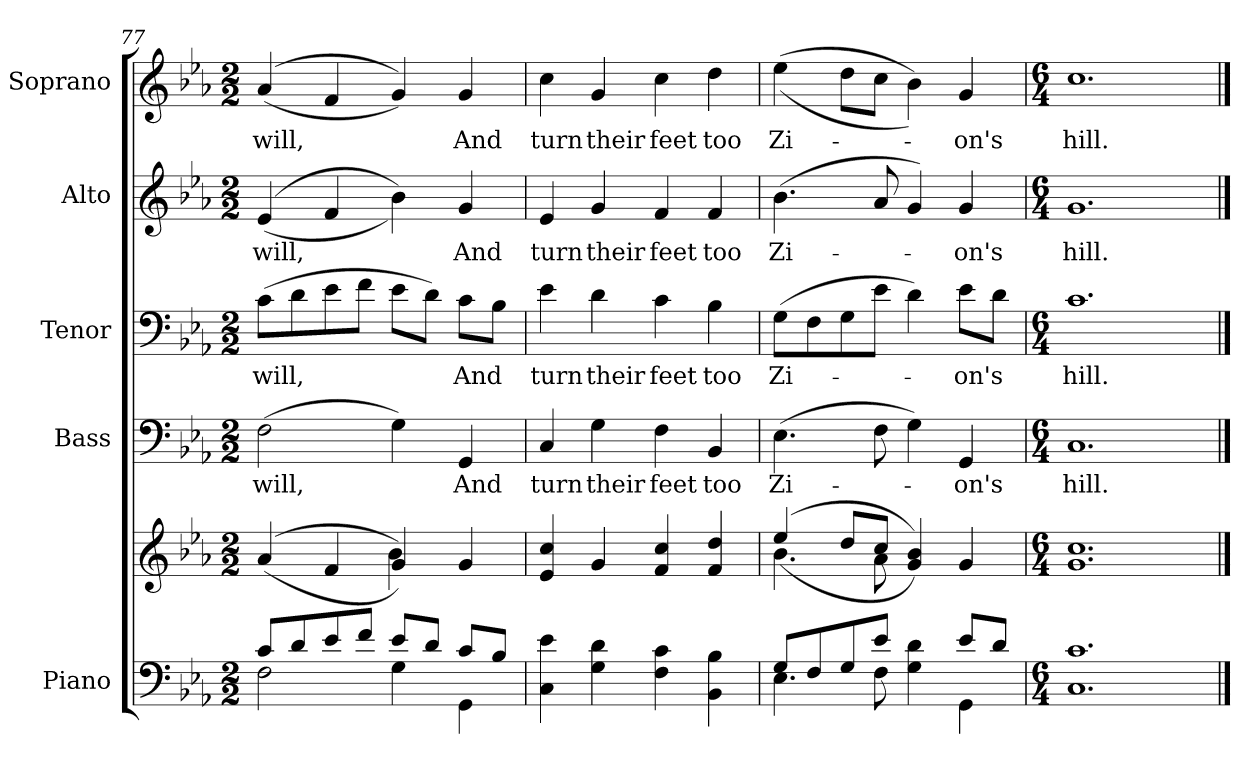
**kern	**kern	**kern	**text	**kern	**text	**kern	**text	**kern	**text
*part5	*part5	*part4	*part4	*part3	*part3	*part2	*part2	*part1	*part1
*staff6	*staff5	*staff4	*staff4	*staff3	*staff3	*staff2	*staff2	*staff1	*staff1
*I"Piano	*	*I"Bass	*	*I"Tenor	*	*I"Alto	*	*I"Soprano	*
*I'Pno.	*	*I'B.	*	*I'T.	*	*I'A.	*	*I'S.	*
*clefF4	*clefG2	*clefF4	*	*clefF4	*	*clefG2	*	*clefG2	*
*k[b-e-a-]	*k[b-e-a-]	*k[b-e-a-]	*	*k[b-e-a-]	*	*k[b-e-a-]	*	*k[b-e-a-]	*
*E-:	*E-:	*E-:	*	*E-:	*	*E-:	*	*E-:	*
*M2/2	*M2/2	*M2/2	*	*M2/2	*	*M2/2	*	*M2/2	*
=77	=77	=77	=77	=77	=77	=77	=77	=77	=77
*^	*^	*	*	*	*	*	*	*	*
!	!	!	!	!	!LO:LY:b:color=#000000	!	!	!	!	!	!
!	!	!	!	!	!	!	!LO:LY:b:color=#000000	!	!	!	!
!	!	!	!	!	!	!	!	!	!LO:LY:b:color=#000000	!	!
!	!	!	!	!	!	!	!	!	!	!	!LO:LY:b:color=#000000
8ci/L	2Fi\	((4a-i/	2ryy	(2Fi\	will,	(8ci\L	will,	((4e-i/	will,	((4a-i/	will,
8di/	.	.	.	.	.	8di\	.	.	.	.	.
8e-i/	.	4fi/	.	.	.	8e-i\	.	4fi/	.	4fi/	.
8fi/J	.	.	.	.	.	8fi\J	.	.	.	.	.
8e-i/L	4Gi\	4gi/))	4b-i\	4Gi\)	.	8e-i\L	.	4b-i\))	.	4gi/))	.
8di/J	.	.	.	.	.	8di\J)	.	.	.	.	.
!	!	!	!	!	!LO:LY:b:color=#000000	!	!	!	!	!	!
!	!	!	!	!	!	!	!LO:LY:b:color=#000000	!	!	!	!
!	!	!	!	!	!	!	!	!	!LO:LY:b:color=#000000	!	!
!	!	!	!	!	!	!	!	!	!	!	!LO:LY:b:color=#000000
8ci/L	4GGi\	4gi/	4ryy	4GGi/	And	8ci\L	And	4gi/	And	4gi/	And
8B-i/J	.	.	.	.	.	8B-i\J	.	.	.	.	.
*v	*v	*	*	*	*	*	*	*	*	*	*
*	*v	*v	*	*	*	*	*	*	*	*
=78	=78	=78	=78	=78	=78	=78	=78	=78	=78
!	!	!	!LO:LY:b:color=#000000	!	!	!	!	!	!
!	!	!	!	!	!LO:LY:b:color=#000000	!	!	!	!
!	!	!	!	!	!	!	!LO:LY:b:color=#000000	!	!
!	!	!	!	!	!	!	!	!	!LO:LY:b:color=#000000
4Ci\ 4e-i	4e-i/ 4cci	4Ci/	turn	4e-i\	turn	4e-i/	turn	4cci\	turn
!	!	!	!LO:LY:b:color=#000000	!	!	!	!	!	!
!	!	!	!	!	!LO:LY:b:color=#000000	!	!	!	!
!	!	!	!	!	!	!	!LO:LY:b:color=#000000	!	!
!	!	!	!	!	!	!	!	!	!LO:LY:b:color=#000000
4Gi\ 4di	4gi/	4Gi\	their	4di\	their	4gi/	their	4gi/	their
!	!	!	!LO:LY:b:color=#000000	!	!	!	!	!	!
!	!	!	!	!	!LO:LY:b:color=#000000	!	!	!	!
!	!	!	!	!	!	!	!LO:LY:b:color=#000000	!	!
!	!	!	!	!	!	!	!	!	!LO:LY:b:color=#000000
4Fi\ 4ci	4fi/ 4cci	4Fi\	feet	4ci\	feet	4fi/	feet	4cci\	feet
!	!	!	!LO:LY:b:color=#000000	!	!	!	!	!	!
!	!	!	!	!	!LO:LY:b:color=#000000	!	!	!	!
!	!	!	!	!	!	!	!LO:LY:b:color=#000000	!	!
!	!	!	!	!	!	!	!	!	!LO:LY:b:color=#000000
4BB-i\ 4B-i	4fi/ 4ddi	4BB-i/	too	4B-i\	too	4fi/	too	4ddi\	too
!!LO:PB:g=z
=79	=79	=79	=79	=79	=79	=79	=79	=79	=79
*^	*^	*	*	*	*	*	*	*	*
!	!	!	!	!	!LO:LY:b:color=#000000	!	!	!	!	!	!
!	!	!	!	!	!	!	!LO:LY:b:color=#000000	!	!	!	!
!	!	!	!	!	!	!	!	!	!LO:LY:b:color=#000000	!	!
!	!	!	!	!	!	!	!	!	!	!	!LO:LY:b:color=#000000
8Gi/L	4.E-i\	((4ee-i/	4.b-i\	(4.E-i\	Zi-	(8Gi\L	Zi-	(4.b-i\	Zi-	((4ee-i\	Zi-
8Fi/	.	.	.	.	.	8Fi\	.	.	.	.	.
8Gi/	.	8ddi/L	.	.	.	8Gi\	.	.	.	8ddi\L	.
8e-i/J	8Fi\	8cci/J	8a-i\	8Fi\	.	8e-i\J	.	8a-i/	.	8cci\J	.
4Gi\ 4di	4ryy	4gi/ 4b-i))	2ryy	4Gi\)	.	4di\)	.	4gi/)	.	4b-i\))	.
!	!	!	!	!	!LO:LY:b:color=#000000	!	!	!	!	!	!
!	!	!	!	!	!	!	!LO:LY:b:color=#000000	!	!	!	!
!	!	!	!	!	!	!	!	!	!LO:LY:b:color=#000000	!	!
!	!	!	!	!	!	!	!	!	!	!	!LO:LY:b:color=#000000
8e-i/L	4GGi\	4gi/	.	4GGi/	-on's	8e-i\L	-on's	4gi/	-on's	4gi/	-on's
8di/J	.	.	.	.	.	8di\J	.	.	.	.	.
*v	*v	*	*	*	*	*	*	*	*	*	*
*	*v	*v	*	*	*	*	*	*	*	*
=80	=80	=80	=80	=80	=80	=80	=80	=80	=80
*M6/4	*M6/4	*M6/4	*	*M6/4	*	*M6/4	*	*M6/4	*
!	!	!	!LO:LY:b:color=#000000	!	!	!	!	!	!
!	!	!	!	!	!LO:LY:b:color=#000000	!	!	!	!
!	!	!	!	!	!	!	!LO:LY:b:color=#000000	!	!
!	!	!	!	!	!	!	!	!	!LO:LY:b:color=#000000
1.Ci 1.ci	1.gi 1.cci	1.Ci	hill.	1.ci	hill.	1.gi	hill.	1.cci	hill.
==	==	==	==	==	==	==	==	==	==
*-	*-	*-	*-	*-	*-	*-	*-	*-	*-
